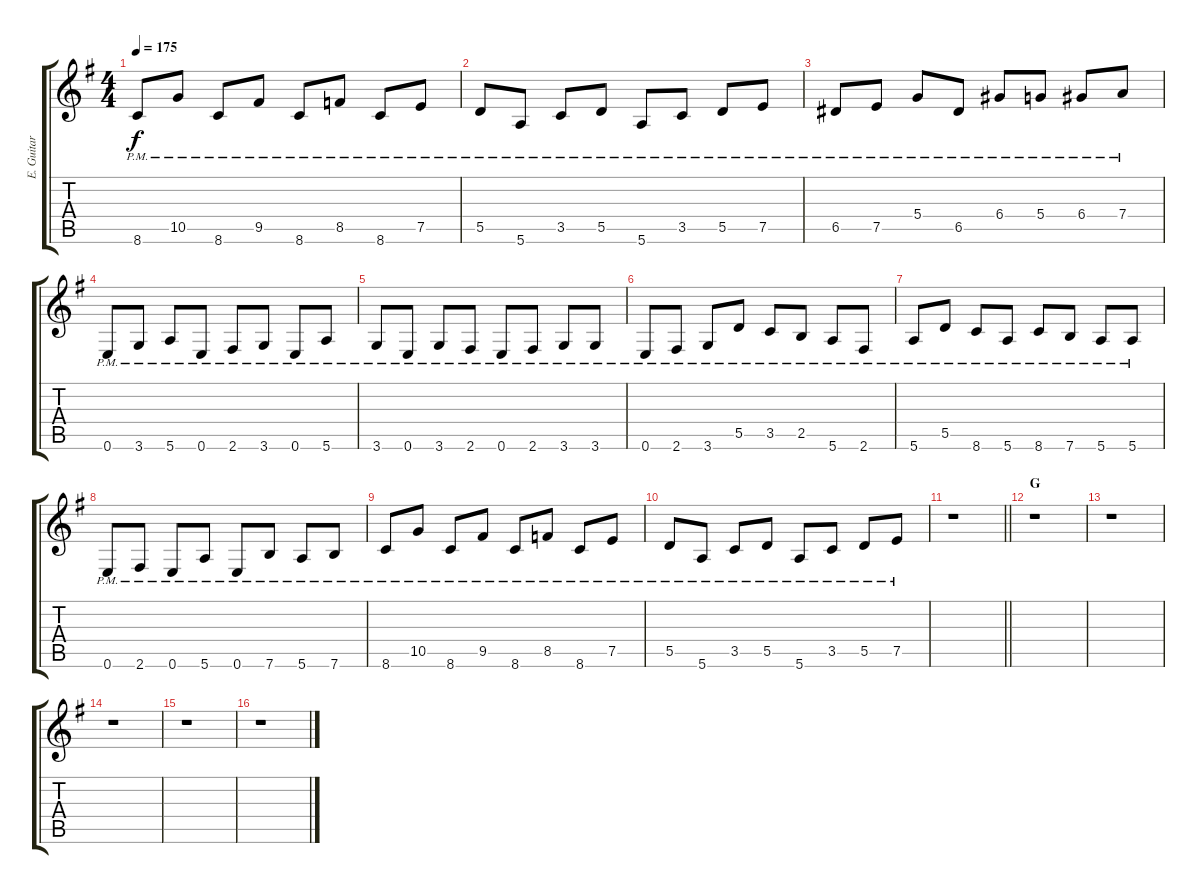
\track ("E. Guitar II" "E. Guitar ") {instrument overdrivenguitar}
\staff {score tabs}
\tuning (E4 B3 G3 D3 A2 E2) {hide}
\ts (4 4)
\tempo 175
\clef g2
\ks g
8.6{pm}.8{dy f} 10.5{pm}.8 8.6{pm}.8 9.5{pm}.8 8.6{pm}.8 8.5{pm}.8 8.6{pm}.8 7.5{pm}.8 |
5.5{pm}.8 5.6{pm}.8 3.5{pm}.8 5.5{pm}.8 5.6{pm}.8 3.5{pm}.8 5.5{pm}.8 7.5{pm}.8 |
6.5{pm}.8 7.5{pm}.8 5.4{pm}.8 6.5{pm}.8 6.4{pm}.8 5.4{pm}.8 6.4{pm}.8 7.4{pm}.8 |
0.6{pm}.8 3.6{pm}.8 5.6{pm}.8 0.6{pm}.8 2.6{pm}.8 3.6{pm}.8 0.6{pm}.8 5.6{pm}.8 |
3.6{pm}.8 0.6{pm}.8 3.6{pm}.8 2.6{pm}.8 0.6{pm}.8 2.6{pm}.8 3.6{pm}.8 3.6{pm}.8 |
0.6{pm}.8 2.6{pm}.8 3.6{pm}.8 5.5{pm}.8 3.5{pm}.8 2.5{pm}.8 5.6{pm}.8 2.6{pm}.8 |
5.6{pm}.8 5.5{pm}.8 8.6{pm}.8 5.6{pm}.8 8.6{pm}.8 7.6{pm}.8 5.6{pm}.8 5.6{pm}.8 |
0.6{pm}.8 2.6{pm}.8 0.6{pm}.8 5.6{pm}.8 0.6{pm}.8 7.6{pm}.8 5.6{pm}.8 7.6{pm}.8 |
8.6{pm}.8 10.5{pm}.8 8.6{pm}.8 9.5{pm}.8 8.6{pm}.8 8.5{pm}.8 8.6{pm}.8 7.5{pm}.8 |
5.5{pm}.8 5.6{pm}.8 3.5{pm}.8 5.5{pm}.8 5.6{pm}.8 3.5{pm}.8 5.5{pm}.8 7.5{pm}.8 |
\barLineRight lightlight
r.1 |
\section ("" "G")
r.1 |
r.1 |
r.1 |
r.1 |
r.1
